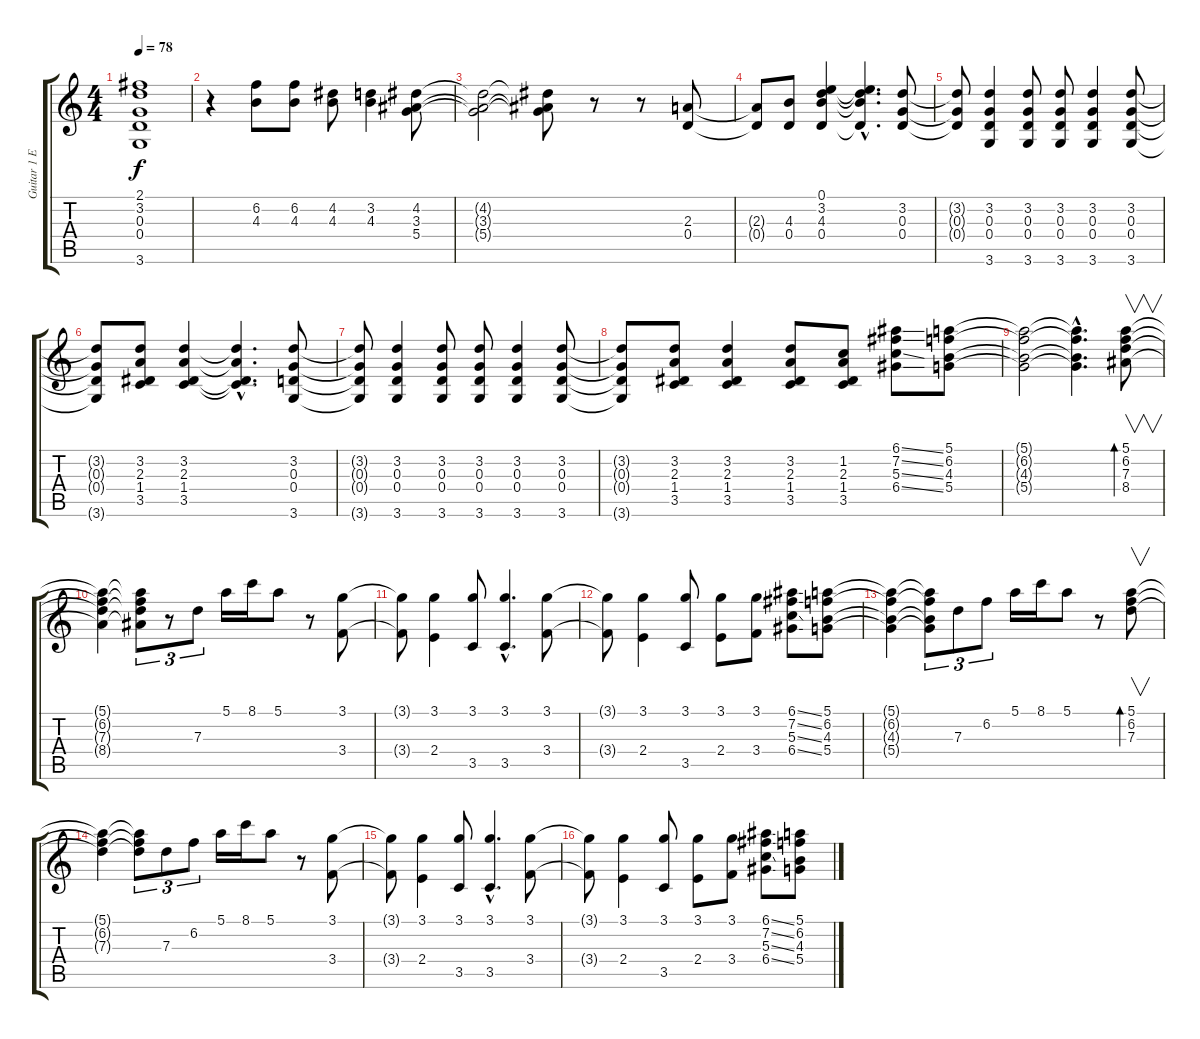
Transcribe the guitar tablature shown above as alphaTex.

\track ("Guitar 1 Electric Jazz Guitar (Lead)" "Guitar 1 E") {instrument electricguitarjazz}
\staff {score tabs}
\tuning (E4 B3 G3 D3 A2 E2) {hide}
\ts (4 4)
\tempo 78
\clef g2
\ks c
(2.1{t} 3.2{t} 0.3{t} 0.4{t} 3.6{t}).1{dy f} |
r.4 (6.2 4.3).8 (6.2 4.3).8 (4.2 4.3).8 (3.2 4.3).4 (4.2 3.3 5.4).8 |
(4.2{t} 3.3{t} 5.4{t}).2 (4.2{t} 3.3{t} 5.4{t}).8 r.8 r.8 (2.3 0.4).8 |
(2.3{t} 0.4{t}).8 (4.3 0.4).8 (0.1 3.2 4.3 0.4).4 (0.1{hac t} 3.2{hac t} 4.3{hac t} 0.4{hac t}).4{d} (3.2 0.3 0.4).8 |
(3.2{t} 0.3{t} 0.4{t}).8 (3.2 0.3 0.4 3.6).4 (3.2 0.3 0.4 3.6).8 (3.2 0.3 0.4 3.6).8 (3.2 0.3 0.4 3.6).4 (3.2 0.3 0.4 3.6).8 |
(3.2{t} 0.3{t} 0.4{t} 3.6{t}).8 (3.2 2.3 1.4 3.5).8 (3.2 2.3 1.4 3.5).4 (3.2{hac t} 2.3{hac t} 1.4{hac t} 3.5{hac t}).4{d} (3.2 0.3 0.4 3.6).8 |
(3.2{t} 0.3{t} 0.4{t} 3.6{t}).8 (3.2 0.3 0.4 3.6).4 (3.2 0.3 0.4 3.6).8 (3.2 0.3 0.4 3.6).8 (3.2 0.3 0.4 3.6).4 (3.2 0.3 0.4 3.6).8 |
(3.2{t} 0.3{t} 0.4{t} 3.6{t}).8 (3.2 2.3 1.4 3.5).8 (3.2 2.3 1.4 3.5).4 (3.2 2.3 1.4 3.5).8 (1.2 2.3 1.4 3.5).8 (6.1{ss} 7.2{ss} 5.3{ss} 6.4{ss}).8 (5.1 6.2 4.3 5.4).8 |
(5.1{t} 6.2{t} 4.3{t} 5.4{t}).2 (5.1{hac t} 6.2{hac t} 4.3{hac t} 5.4{hac t}).4{d} (5.1 6.2 7.3 8.4).8{v bd 60} |
(5.1{t} 6.2{t} 7.3{t} 8.4{t}).4 (5.1{t} 6.2{t} 7.3{t} 8.4{t}).8{tu (3 2)} r.8{tu (3 2)} 7.3.8{tu (3 2)} 5.1.16 8.1.16 5.1.8 r.8 (3.1 3.4).8 |
(3.1{t} 3.4{t}).8 (3.1 2.4).4 (3.1 3.5).8 (3.1{hac} 3.5{hac}).4{d} (3.1 3.4).8 |
(3.1{t} 3.4{t}).8 (3.1 2.4).4 (3.1 3.5).8 (3.1 2.4).8 (3.1 3.4).8 (6.1{ss} 7.2{ss} 5.3{ss} 6.4{ss}).8 (5.1 6.2 4.3 5.4).8 |
(5.1{t} 6.2{t} 4.3{t} 5.4{t}).4 (5.1{t} 6.2{t} 4.3{t} 5.4{t}).8{tu (3 2)} 7.3.8{tu (3 2)} 6.2.8{tu (3 2)} 5.1.16 8.1.16 5.1.8 r.8 (5.1 6.2 7.3).8{v bd 60} |
(5.1{t} 6.2{t} 7.3{t}).4 (5.1{t} 6.2{t} 7.3{t}).8{tu (3 2)} 7.3.8{tu (3 2)} 6.2.8{tu (3 2)} 5.1.16 8.1.16 5.1.8 r.8 (3.1 3.4).8 |
(3.1{t} 3.4{t}).8 (3.1 2.4).4 (3.1 3.5).8 (3.1{hac} 3.5{hac}).4{d} (3.1 3.4).8 |
(3.1{t} 3.4{t}).8 (3.1 2.4).4 (3.1 3.5).8 (3.1 2.4).8 (3.1 3.4).8 (6.1{ss} 7.2{ss} 5.3{ss} 6.4{ss}).8 (5.1 6.2 4.3 5.4).8
